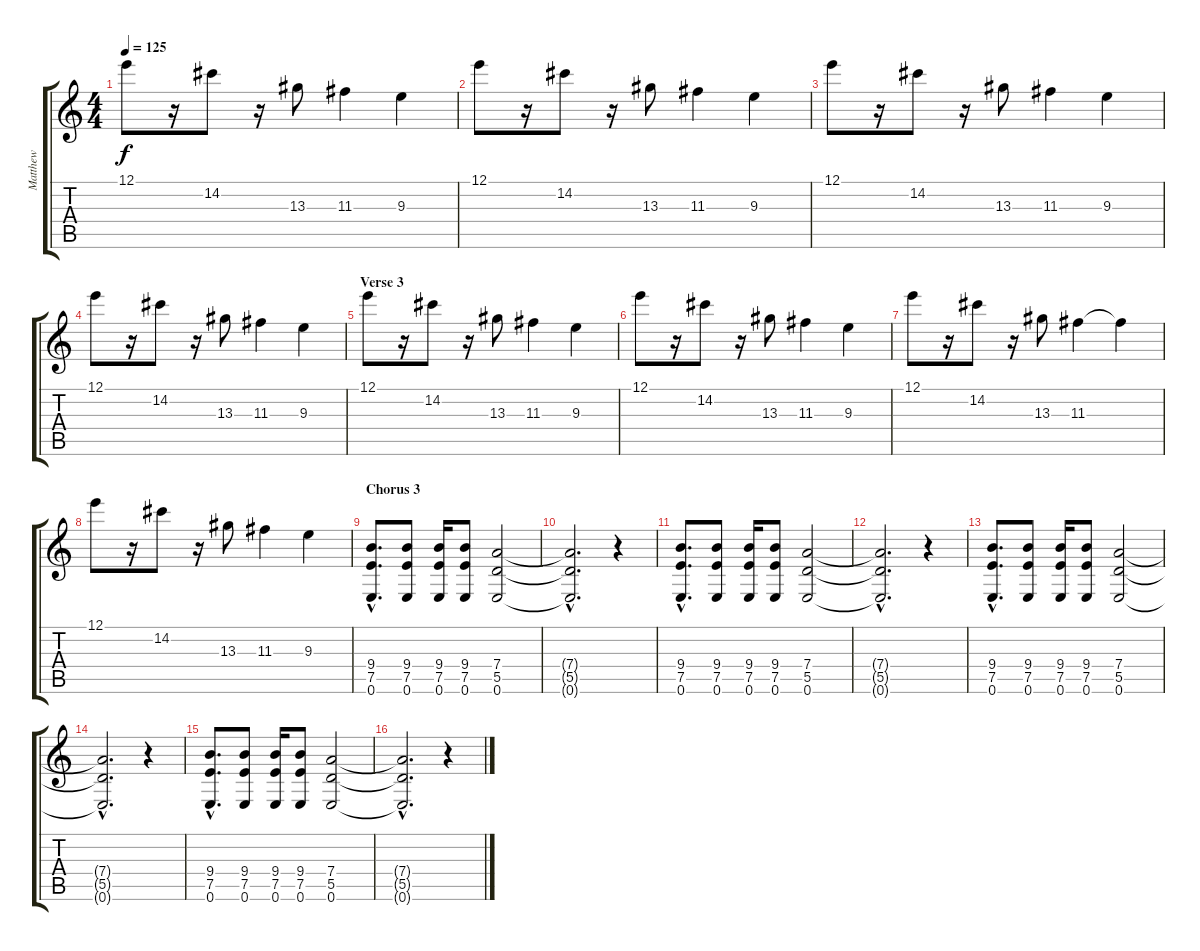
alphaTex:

\track ("Matthew" "Matthew") {instrument overdrivenguitar}
\staff {score tabs}
\tuning (E4 B3 G3 D3 A2 E2) {hide}
\ts (4 4)
\section ("" "")
\tempo 125
\clef g2
\ks c
12.1.8{dy f instrument overdrivenguitar} r.16 14.2.8 r.16 13.3.8 11.3.4 9.3.4 |
12.1.8 r.16 14.2.8 r.16 13.3.8 11.3.4 9.3.4 |
12.1.8 r.16 14.2.8 r.16 13.3.8 11.3.4 9.3.4 |
12.1.8 r.16 14.2.8 r.16 13.3.8 11.3.4 9.3.4 |
\section ("" "Verse 3")
12.1.8{instrument overdrivenguitar} r.16 14.2.8 r.16 13.3.8 11.3.4 9.3.4 |
12.1.8 r.16 14.2.8 r.16 13.3.8 11.3.4 9.3.4 |
12.1.8 r.16 14.2.8 r.16 13.3.8 11.3.4 11.3{t}.4 |
12.1.8 r.16 14.2.8 r.16 13.3.8 11.3.4 9.3.4 |
\section ("" "Chorus 3")
(9.4{hac} 7.5{hac} 0.6{hac}).8{d instrument distortionguitar} (9.4 7.5 0.6).8 (9.4 7.5 0.6).16 (9.4 7.5 0.6).8 (7.4 5.5 0.6).2{volume 1} |
(7.4{hac t} 5.5{hac t} 0.6{hac t}).2{d} r.4{volume 16} |
(9.4{hac} 7.5{hac} 0.6{hac}).8{d} (9.4 7.5 0.6).8 (9.4 7.5 0.6).16 (9.4 7.5 0.6).8 (7.4 5.5 0.6).2{volume 1} |
(7.4{hac t} 5.5{hac t} 0.6{hac t}).2{d} r.4{volume 16} |
(9.4{hac} 7.5{hac} 0.6{hac}).8{d instrument distortionguitar} (9.4 7.5 0.6).8 (9.4 7.5 0.6).16 (9.4 7.5 0.6).8 (7.4 5.5 0.6).2{volume 1} |
(7.4{hac t} 5.5{hac t} 0.6{hac t}).2{d} r.4{volume 16} |
(9.4{hac} 7.5{hac} 0.6{hac}).8{d} (9.4 7.5 0.6).8 (9.4 7.5 0.6).16 (9.4 7.5 0.6).8 (7.4 5.5 0.6).2{volume 1} |
(7.4{hac t} 5.5{hac t} 0.6{hac t}).2{d} r.4{volume 16}
